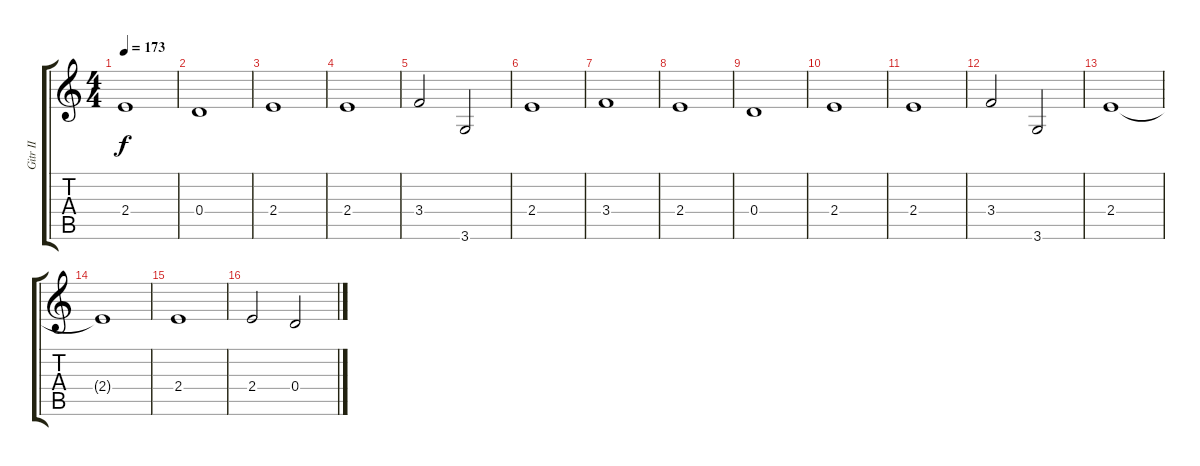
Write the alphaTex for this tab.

\track ("Gitr II" "Gitr II") {instrument acousticguitarnylon}
\staff {score tabs}
\tuning (E4 B3 G3 D3 A2 E2) {hide}
\ts (4 4)
\tempo 173
\clef g2
\ks c
2.4.1{dy f} |
0.4.1 |
2.4.1 |
2.4.1 |
3.4.2 3.6.2 |
2.4.1 |
3.4.1 |
2.4.1 |
0.4.1 |
2.4.1 |
2.4.1 |
3.4.2 3.6.2 |
2.4.1 |
2.4{t}.1 |
2.4.1 |
2.4.2 0.4.2
